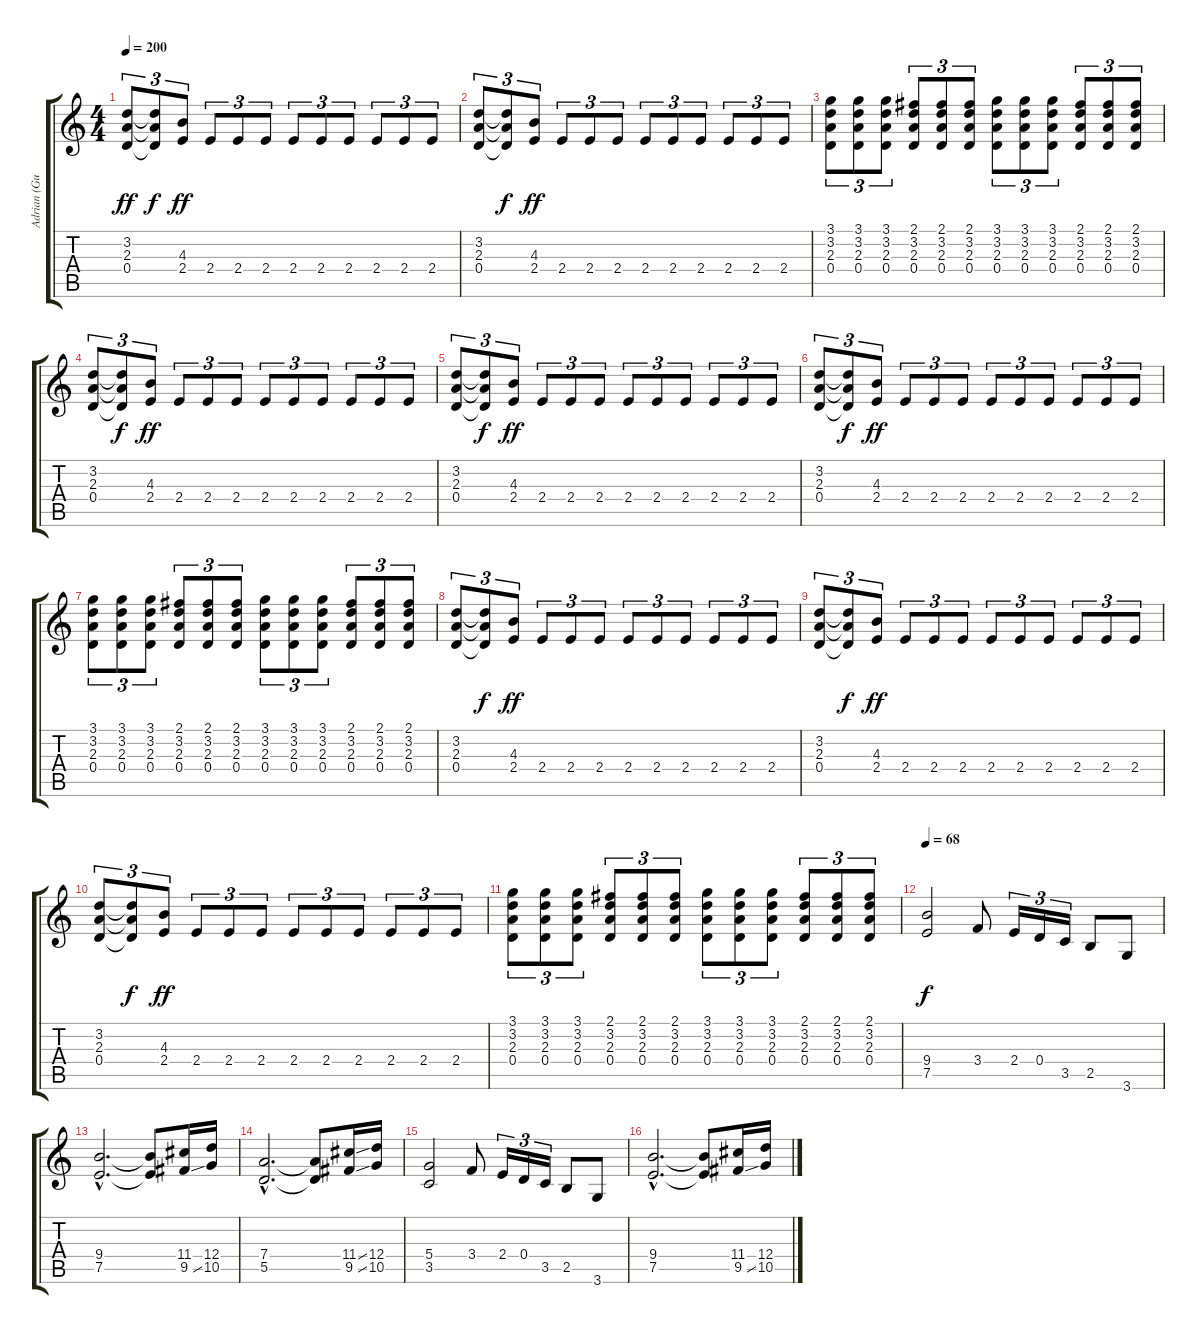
\track ("Adrian (Guitar 2)" "Adrian (Gu") {instrument distortionguitar}
\staff {score tabs}
\tuning (E4 B3 G3 D3 A2 E2) {hide}
\ts (4 4)
\tempo 200
\clef g2
\ks c
(3.2 2.3 0.4).8{tu (3 2) dy ff} (3.2{t} 2.3{t} 0.4{t}).8{tu (3 2) dy f} (4.3 2.4).8{tu (3 2) dy ff} 2.4.8{tu (3 2)} 2.4.8{tu (3 2)} 2.4.8{tu (3 2)} 2.4.8{tu (3 2)} 2.4.8{tu (3 2)} 2.4.8{tu (3 2)} 2.4.8{tu (3 2)} 2.4.8{tu (3 2)} 2.4.8{tu (3 2)} |
(3.2 2.3 0.4).8{tu (3 2)} (3.2{t} 2.3{t} 0.4{t}).8{tu (3 2) dy f} (4.3 2.4).8{tu (3 2) dy ff} 2.4.8{tu (3 2)} 2.4.8{tu (3 2)} 2.4.8{tu (3 2)} 2.4.8{tu (3 2)} 2.4.8{tu (3 2)} 2.4.8{tu (3 2)} 2.4.8{tu (3 2)} 2.4.8{tu (3 2)} 2.4.8{tu (3 2)} |
(3.1 3.2 2.3 0.4).8{tu (3 2)} (3.1 3.2 2.3 0.4).8{tu (3 2)} (3.1 3.2 2.3 0.4).8{tu (3 2)} (2.1 3.2 2.3 0.4).8{tu (3 2)} (2.1 3.2 2.3 0.4).8{tu (3 2)} (2.1 3.2 2.3 0.4).8{tu (3 2)} (3.1 3.2 2.3 0.4).8{tu (3 2)} (3.1 3.2 2.3 0.4).8{tu (3 2)} (3.1 3.2 2.3 0.4).8{tu (3 2)} (2.1 3.2 2.3 0.4).8{tu (3 2)} (2.1 3.2 2.3 0.4).8{tu (3 2)} (2.1 3.2 2.3 0.4).8{tu (3 2)} |
(3.2 2.3 0.4).8{tu (3 2)} (3.2{t} 2.3{t} 0.4{t}).8{tu (3 2) dy f} (4.3 2.4).8{tu (3 2) dy ff} 2.4.8{tu (3 2)} 2.4.8{tu (3 2)} 2.4.8{tu (3 2)} 2.4.8{tu (3 2)} 2.4.8{tu (3 2)} 2.4.8{tu (3 2)} 2.4.8{tu (3 2)} 2.4.8{tu (3 2)} 2.4.8{tu (3 2)} |
(3.2 2.3 0.4).8{tu (3 2)} (3.2{t} 2.3{t} 0.4{t}).8{tu (3 2) dy f} (4.3 2.4).8{tu (3 2) dy ff} 2.4.8{tu (3 2)} 2.4.8{tu (3 2)} 2.4.8{tu (3 2)} 2.4.8{tu (3 2)} 2.4.8{tu (3 2)} 2.4.8{tu (3 2)} 2.4.8{tu (3 2)} 2.4.8{tu (3 2)} 2.4.8{tu (3 2)} |
(3.2 2.3 0.4).8{tu (3 2)} (3.2{t} 2.3{t} 0.4{t}).8{tu (3 2) dy f} (4.3 2.4).8{tu (3 2) dy ff} 2.4.8{tu (3 2)} 2.4.8{tu (3 2)} 2.4.8{tu (3 2)} 2.4.8{tu (3 2)} 2.4.8{tu (3 2)} 2.4.8{tu (3 2)} 2.4.8{tu (3 2)} 2.4.8{tu (3 2)} 2.4.8{tu (3 2)} |
(3.1 3.2 2.3 0.4).8{tu (3 2)} (3.1 3.2 2.3 0.4).8{tu (3 2)} (3.1 3.2 2.3 0.4).8{tu (3 2)} (2.1 3.2 2.3 0.4).8{tu (3 2)} (2.1 3.2 2.3 0.4).8{tu (3 2)} (2.1 3.2 2.3 0.4).8{tu (3 2)} (3.1 3.2 2.3 0.4).8{tu (3 2)} (3.1 3.2 2.3 0.4).8{tu (3 2)} (3.1 3.2 2.3 0.4).8{tu (3 2)} (2.1 3.2 2.3 0.4).8{tu (3 2)} (2.1 3.2 2.3 0.4).8{tu (3 2)} (2.1 3.2 2.3 0.4).8{tu (3 2)} |
(3.2 2.3 0.4).8{tu (3 2)} (3.2{t} 2.3{t} 0.4{t}).8{tu (3 2) dy f} (4.3 2.4).8{tu (3 2) dy ff} 2.4.8{tu (3 2)} 2.4.8{tu (3 2)} 2.4.8{tu (3 2)} 2.4.8{tu (3 2)} 2.4.8{tu (3 2)} 2.4.8{tu (3 2)} 2.4.8{tu (3 2)} 2.4.8{tu (3 2)} 2.4.8{tu (3 2)} |
(3.2 2.3 0.4).8{tu (3 2)} (3.2{t} 2.3{t} 0.4{t}).8{tu (3 2) dy f} (4.3 2.4).8{tu (3 2) dy ff} 2.4.8{tu (3 2)} 2.4.8{tu (3 2)} 2.4.8{tu (3 2)} 2.4.8{tu (3 2)} 2.4.8{tu (3 2)} 2.4.8{tu (3 2)} 2.4.8{tu (3 2)} 2.4.8{tu (3 2)} 2.4.8{tu (3 2)} |
(3.2 2.3 0.4).8{tu (3 2)} (3.2{t} 2.3{t} 0.4{t}).8{tu (3 2) dy f} (4.3 2.4).8{tu (3 2) dy ff} 2.4.8{tu (3 2)} 2.4.8{tu (3 2)} 2.4.8{tu (3 2)} 2.4.8{tu (3 2)} 2.4.8{tu (3 2)} 2.4.8{tu (3 2)} 2.4.8{tu (3 2)} 2.4.8{tu (3 2)} 2.4.8{tu (3 2)} |
(3.1 3.2 2.3 0.4).8{tu (3 2)} (3.1 3.2 2.3 0.4).8{tu (3 2)} (3.1 3.2 2.3 0.4).8{tu (3 2)} (2.1 3.2 2.3 0.4).8{tu (3 2)} (2.1 3.2 2.3 0.4).8{tu (3 2)} (2.1 3.2 2.3 0.4).8{tu (3 2)} (3.1 3.2 2.3 0.4).8{tu (3 2)} (3.1 3.2 2.3 0.4).8{tu (3 2)} (3.1 3.2 2.3 0.4).8{tu (3 2)} (2.1 3.2 2.3 0.4).8{tu (3 2)} (2.1 3.2 2.3 0.4).8{tu (3 2)} (2.1 3.2 2.3 0.4).8{tu (3 2)} |
\tempo 68
(9.4 7.5).2{dy f} 3.4.8 2.4.16{tu (3 2)} 0.4.16{tu (3 2)} 3.5.16{tu (3 2)} 2.5.8 3.6.8 |
(9.4{hac} 7.5{hac}).2{d} (9.4{t} 7.5{t}).8 (11.4 9.5{ss}).16 (12.4 10.5).16 |
(7.4{hac} 5.5{hac}).2{d} (7.4{t} 5.5{t}).8 (11.4{ss} 9.5{ss}).16 (12.4 10.5).16 |
(5.4 3.5).2 3.4.8 2.4.16{tu (3 2)} 0.4.16{tu (3 2)} 3.5.16{tu (3 2)} 2.5.8 3.6.8 |
(9.4{hac} 7.5{hac}).2{d} (9.4{t} 7.5{t}).8 (11.4 9.5{ss}).16 (12.4 10.5).16
